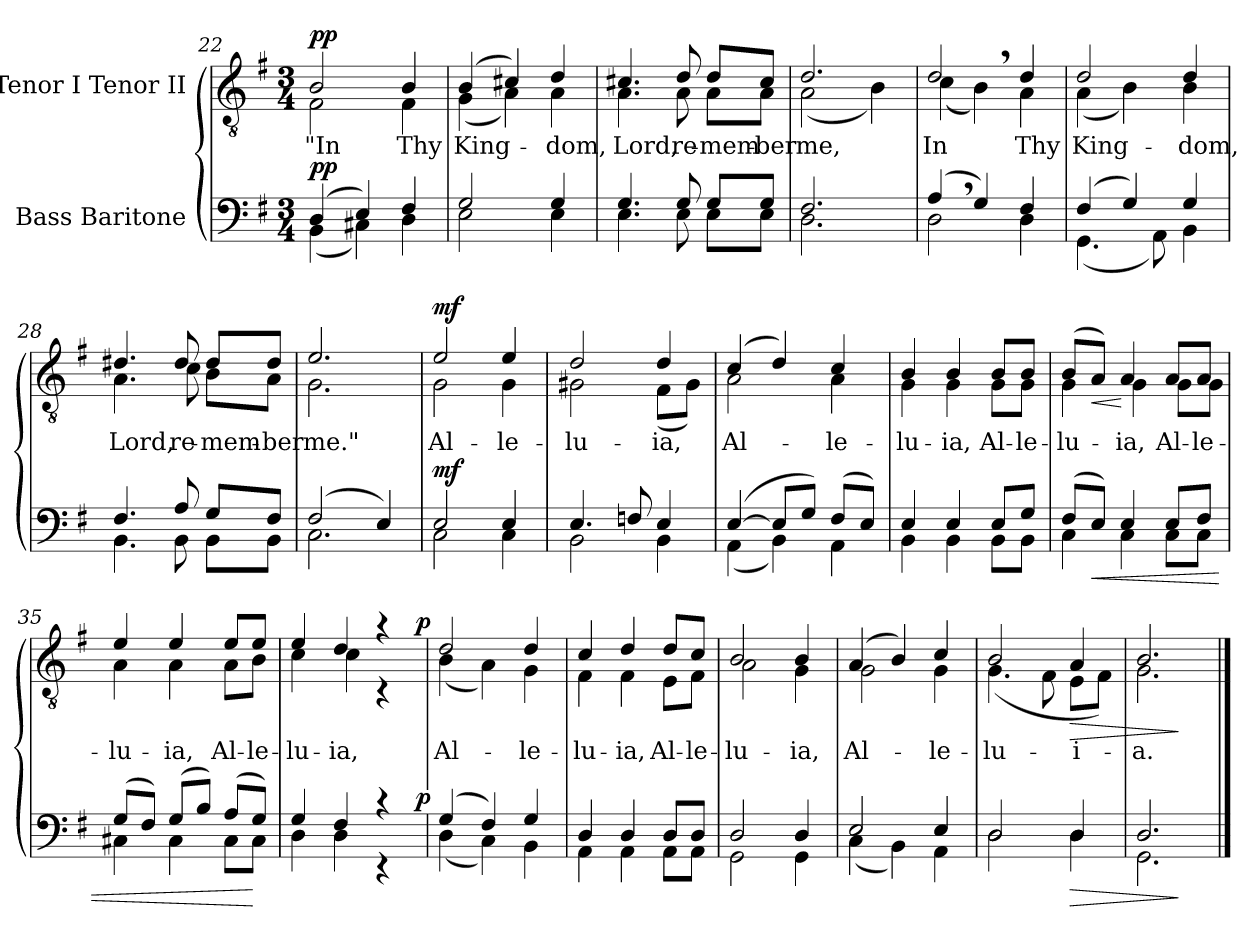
**kern	**dynam	**kern	**text	**dynam
*part2	*part2	*part1	*part1	*part1
*staff2	*staff2	*staff1	*staff1	*staff1
*I"Bass Baritone	*	*I"Tenor I Tenor II	*	*
!!LO:PB:g=z
*clefF4	*	*clefGv2	*	*
*k[f#]	*	*k[f#]	*	*
*G:	*	*G:	*	*
*M3/4	*	*M3/4	*	*
=22	=22	=22	=22	=22
*^	*	*^	*	*
!	!	!LO:DY:a	!	!	!	!LO:DY:a
(4D/	(4BB\	pp	2B/	2F#\	"In	pp
4E/)	4C#X\)	.	.	.	.	.
4F#/	4D\	.	4B/	4F#\	Thy	.
=23	=23	=23	=23	=23	=23	=23
2G/	2E\	.	(4B/	(4G\	King-	.
.	.	.	4c#X/)	4A\)	.	.
4G/	4E\	.	4d/	4A\	-dom,	.
=24	=24	=24	=24	=24	=24	=24
4.G/	4.E\	.	4.c#X/	4.A\	Lord,	.
8G/	8E\	.	8d/	8A\	re-	.
8G/L	8E\L	.	8d/L	8A\L	-mem-	.
8G/J	8E\J	.	8c#/J	8A\J	-ber	.
=25	=25	=25	=25	=25	=25	=25
2.F#/	2.D\	.	2.d/	(2A\	me,	.
.	.	.	.	4B\)	.	.
!!LO:LB:g=z	!!
=26	=26	=26	=26	=26	=26	=26
(4A,>/	2D\	.	2d,>/	(4c\	In	.
4G/)	.	.	.	4B\)	.	.
4F#/	4D\	.	4d/	4A\	Thy	.
=27	=27	=27	=27	=27	=27	=27
(4F#/	(4.GG\	.	2d/	(4A\	King-	.
4G/)	.	.	.	4B\)	.	.
.	8AA\)	.	.	.	.	.
4G/	4BB\	.	4d/	4B\	-dom,	.
=28	=28	=28	=28	=28	=28	=28
4.F#/	4.BB\	.	4.d#X/	4.A\	Lord,	.
8A/	8BB\	.	8d#/	8c\	re-	.
8G/L	8BB\L	.	8d#/L	8B\L	-mem-	.
8F#/J	8BB\J	.	8d#/J	8A\J	-ber	.
=29	=29	=29	=29	=29	=29	=29
(2F#/	2.C\	.	2.e/	2.G\	me."	.
4E/)	.	.	.	.	.	.
!!LO:LB:g=z	!!
=30	=30	=30	=30	=30	=30	=30
!	!	!LO:DY:a	!	!	!	!LO:DY:a
2E/	2C\	mf	2e/	2G\	Al-	mf
4E/	4C\	.	4e/	4G\	-le-	.
=31	=31	=31	=31	=31	=31	=31
4.E/	2BB\	.	2d/	2G#X\	-lu-	.
8Fn/	.	.	.	.	.	.
4E/	4BB\	.	4d/	(8F#\L	-ia,	.
.	.	.	.	8G#\J)	.	.
=32	=32	=32	=32	=32	=32	=32
([>4E/	(4AA\	.	(4c/	2A\	Al-	.
8E/L]	4BB\)	.	4d/)	.	.	.
8G/J)	.	.	.	.	.	.
(8F#/L	4AA\	.	4c/	4A\	-le-	.
8E/J)	.	.	.	.	.	.
=33	=33	=33	=33	=33	=33	=33
4E/	4BB\	.	4B/	4G\	-lu-	.
4E/	4BB\	.	4B/	4G\	-ia,	.
8E/L	8BB\L	.	8B/L	8G\L	Al-	.
8G/J	8BB\J	.	8B/J	8G\J	-le-	.
!!LO:LB:g=z	!!
=34	=34	=34	=34	=34	=34	=34
(8F#/L	4C\	.	(8B/L	4G\	-lu-	.
!	!	!LO:HP:b	!	!	!	!LO:HP:b
8E/J)	.	<	8A/J)	.	.	<
4E/	4C\	.	4A/	4G\	-ia,	[
8E/L	8C\L	.	8A/L	8G\L	Al-	.
8F#/J	8C\J	.	8A/J	8G\J	-le-	.
=35	=35	=35	=35	=35	=35	=35
(8G/L	4C#X\	.	4e/	4A\	-lu-	.
8F#/J)	.	.	.	.	.	.
(8G/L	4C#\	.	4e/	4A\	-ia,	.
8B/J)	.	.	.	.	.	.
(8A/L	8C#\L	.	8e/L	8A\L	Al-	.
8G/J)	8C#\J	[	8e/J	8B\J	-le-	.
=36	=36	=36	=36	=36	=36	=36
*	*^	*	*	*^	*	*
4G/	4D\	2ryy	.	4e/	4c\	2ryy	-lu-	.
4F#/	4D\	.	.	4d/	4c\	.	-ia,	.
4rc	4rEE	8..ryy	.	4ra	4rC	8..ryy	.	.
!	!	!	!LO:DY:a	!	!	!	!	!LO:DY:a
.	.	32ryy	p	.	.	32ryy	.	p
*	*v	*v	*	*	*	*	*	*
*	*	*	*	*v	*v	*	*
=37	=37	=37	=37	=37	=37	=37
(4G/	(4D\	.	2d/	(4B\	Al-	.
4F#/)	4C\)	.	.	4A\)	.	.
4G/	4BB\	.	4d/	4G\	-le-	.
!!LO:LB:g=z	!!
=38	=38	=38	=38	=38	=38	=38
4D/	4AA\	.	4c/	4F#\	-lu-	.
4D/	4AA\	.	4d/	4F#\	-ia,	.
8D/L	8AA\L	.	8d/L	8E\L	Al-	.
8D/J	8AA\J	.	8c/J	8F#\J	-le-	.
=39	=39	=39	=39	=39	=39	=39
2D/	2GG\	.	2B/	2A\	-lu-	.
4D/	4GG\	.	4B/	4G\	-ia,	.
=40	=40	=40	=40	=40	=40	=40
2E/	(4C\	.	(4A/	2G\	Al-	.
.	4BB\)	.	4B/)	.	.	.
4E/	4AA\	.	4c/	4G\	-le-	.
=41	=41	=41	=41	=41	=41	=41
2D/	2D\	.	2B/	(4.G\	-lu-	.
.	.	.	.	8F#\	.	.
!	!	!LO:HP:b	!	!	!	!LO:HP:b
4D/	4D\	>	4A/	8E\L	-i-	>
.	.	.	.	8F#\J)	.	.
=42	=42	=42	=42	=42	=42	=42
2.D/	2.GG\	.	2.B/	2.G\	-a.	.
*v	*v	*	*	*	*	*
*	*	*v	*v	*	*
.	]	.	.	]
==	==	==	==	==
*-	*-	*-	*-	*-
